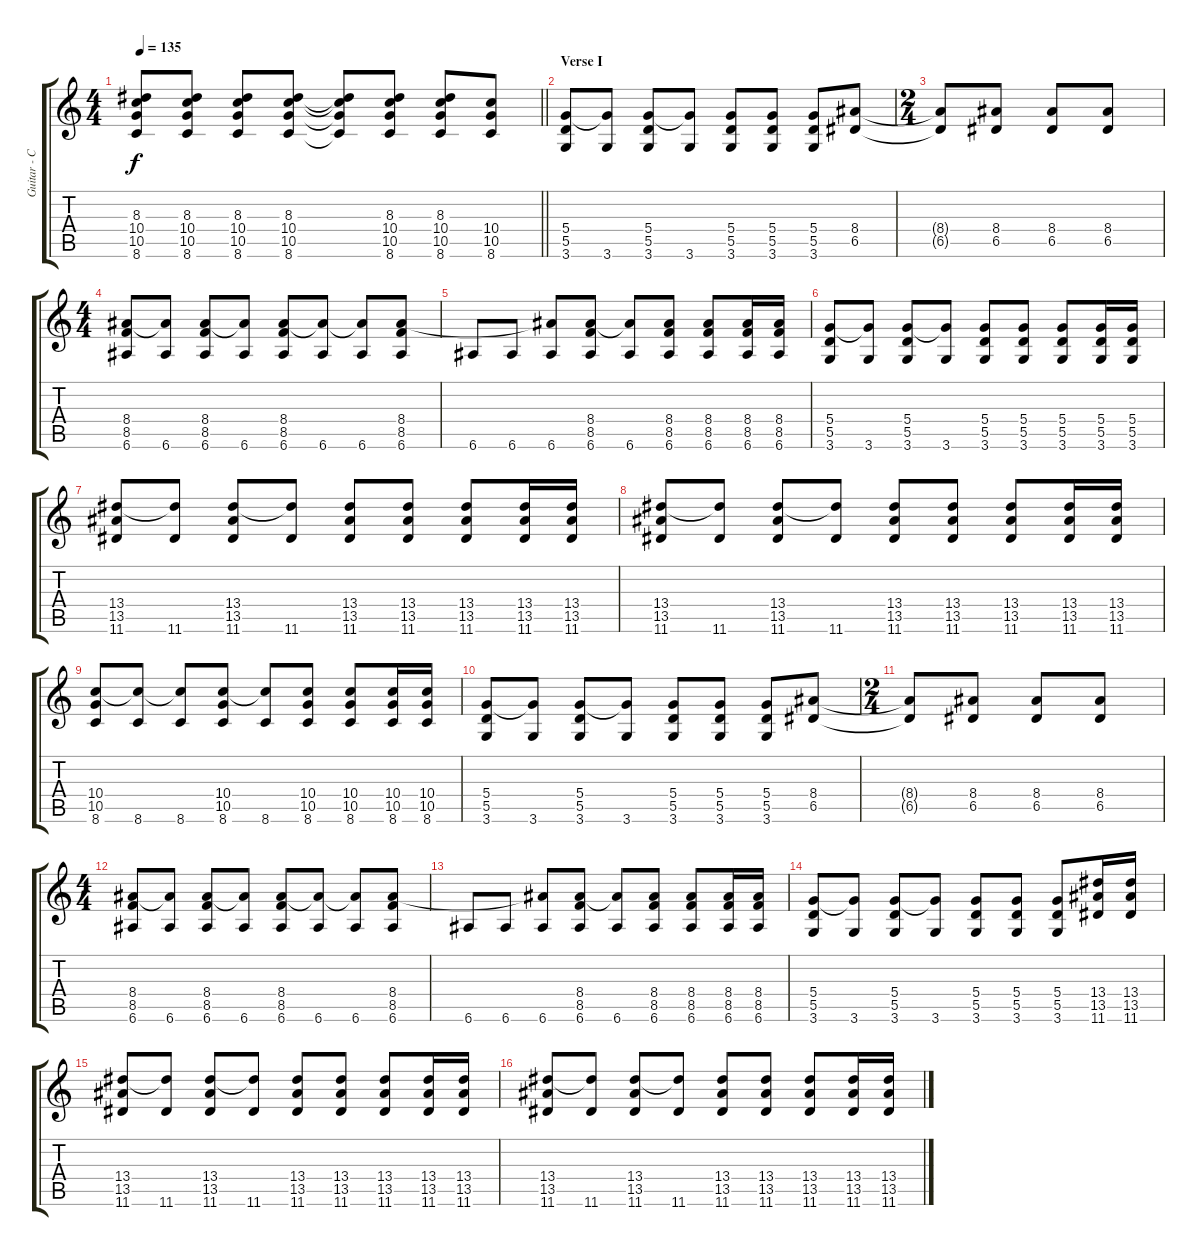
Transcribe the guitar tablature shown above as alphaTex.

\track ("Guitar - Chris" "Guitar - C") {instrument acousticguitarnylon}
\staff {score tabs}
\tuning (E4 B3 G3 D3 A2 E2) {hide}
\ts (4 4)
\tempo 135
\clef g2
\barLineRight lightlight
\ks c
(8.3 10.4 10.5 8.6).8{dy f} (8.3 10.4 10.5 8.6).8 (8.3 10.4 10.5 8.6).8 (8.3 10.4 10.5 8.6).8 (8.3{t} 10.4{t} 10.5{t} 8.6{t}).8 (8.3 10.4 10.5 8.6).8 (8.3 10.4 10.5 8.6).8 (10.4 10.5 8.6).8 |
\section ("" "Verse I")
(5.4 5.5 3.6).8{volume 8 instrument acousticguitarsteel} (5.4{t} 3.6).8 (5.4 5.5 3.6).8 (5.4{t} 3.6).8 (5.4 5.5 3.6).8 (5.4 5.5 3.6).8 (5.4 5.5 3.6).8 (8.4 6.5).8 |
\ts (2 4)
(8.4{t} 6.5{t}).8 (8.4 6.5).8 (8.4 6.5).8 (8.4 6.5).8 |
\ts (4 4)
(8.4 8.5 6.6).8 (8.4{t} 6.6).8 (8.4 8.5 6.6).8 (8.4{t} 6.6).8 (8.4 8.5 6.6).8 (8.4{t} 6.6).8 (8.4{t} 6.6).8 (8.4 8.5 6.6).8 |
6.6.8 6.6.8 (8.4{t} 6.6).8 (8.4 8.5 6.6).8 (8.4{t} 6.6).8 (8.4 8.5 6.6).8 (8.4 8.5 6.6).8 (8.4 8.5 6.6).16 (8.4 8.5 6.6).16 |
(5.4 5.5 3.6).8 (5.4{t} 3.6).8 (5.4 5.5 3.6).8 (5.4{t} 3.6).8 (5.4 5.5 3.6).8 (5.4 5.5 3.6).8 (5.4 5.5 3.6).8 (5.4 5.5 3.6).16 (5.4 5.5 3.6).16 |
(13.4 13.5 11.6).8 (13.4{t} 11.6).8 (13.4 13.5 11.6).8 (13.4{t} 11.6).8 (13.4 13.5 11.6).8 (13.4 13.5 11.6).8 (13.4 13.5 11.6).8 (13.4 13.5 11.6).16 (13.4 13.5 11.6).16 |
(13.4 13.5 11.6).8 (13.4{t} 11.6).8 (13.4 13.5 11.6).8 (13.4{t} 11.6).8 (13.4 13.5 11.6).8 (13.4 13.5 11.6).8 (13.4 13.5 11.6).8 (13.4 13.5 11.6).16 (13.4 13.5 11.6).16 |
(10.4 10.5 8.6).8 (10.4{t} 8.6).8 (10.4{t} 8.6).8 (10.4 10.5 8.6).8 (10.4{t} 8.6).8 (10.4 10.5 8.6).8 (10.4 10.5 8.6).8 (10.4 10.5 8.6).16 (10.4 10.5 8.6).16 |
(5.4 5.5 3.6).8 (5.4{t} 3.6).8 (5.4 5.5 3.6).8 (5.4{t} 3.6).8 (5.4 5.5 3.6).8 (5.4 5.5 3.6).8 (5.4 5.5 3.6).8 (8.4 6.5).8 |
\ts (2 4)
(8.4{t} 6.5{t}).8 (8.4 6.5).8 (8.4 6.5).8 (8.4 6.5).8 |
\ts (4 4)
(8.4 8.5 6.6).8 (8.4{t} 6.6).8 (8.4 8.5 6.6).8 (8.4{t} 6.6).8 (8.4 8.5 6.6).8 (8.4{t} 6.6).8 (8.4{t} 6.6).8 (8.4 8.5 6.6).8 |
6.6.8 6.6.8 (8.4{t} 6.6).8 (8.4 8.5 6.6).8 (8.4{t} 6.6).8 (8.4 8.5 6.6).8 (8.4 8.5 6.6).8 (8.4 8.5 6.6).16 (8.4 8.5 6.6).16 |
(5.4 5.5 3.6).8 (5.4{t} 3.6).8 (5.4 5.5 3.6).8 (5.4{t} 3.6).8 (5.4 5.5 3.6).8 (5.4 5.5 3.6).8 (5.4 5.5 3.6).8 (13.4 13.5 11.6).16 (13.4 13.5 11.6).16 |
(13.4 13.5 11.6).8 (13.4{t} 11.6).8 (13.4 13.5 11.6).8 (13.4{t} 11.6).8 (13.4 13.5 11.6).8 (13.4 13.5 11.6).8 (13.4 13.5 11.6).8 (13.4 13.5 11.6).16 (13.4 13.5 11.6).16 |
(13.4 13.5 11.6).8 (13.4{t} 11.6).8 (13.4 13.5 11.6).8 (13.4{t} 11.6).8 (13.4 13.5 11.6).8 (13.4 13.5 11.6).8 (13.4 13.5 11.6).8 (13.4 13.5 11.6).16 (13.4 13.5 11.6).16
